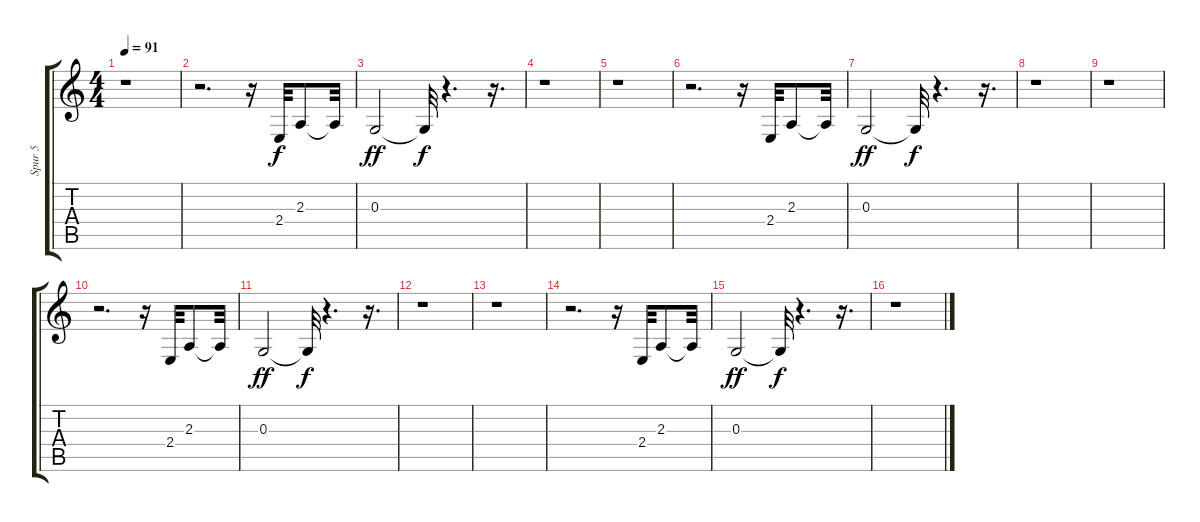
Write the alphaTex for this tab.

\track ("Spur 5" "Spur 5") {instrument honkytonkpiano}
\staff {score tabs}
\tuning (E4 B3 G3 D3 A2 E2) {hide}
\ts (4 4)
\tempo 91
\clef g2
\ks c
r.1{dy f} |
r.2{d} r.16 2.4.32 2.3.8 2.3{t}.32 |
0.3.2{dy ff} 0.3{t}.32{dy f} r.4{d} r.16{d} |
r.1 |
r.1 |
r.2{d} r.16 2.4.32 2.3.8 2.3{t}.32 |
0.3.2{dy ff} 0.3{t}.32{dy f} r.4{d} r.16{d} |
r.1 |
r.1 |
r.2{d} r.16 2.4.32 2.3.8 2.3{t}.32 |
0.3.2{dy ff} 0.3{t}.32{dy f} r.4{d} r.16{d} |
r.1 |
r.1 |
r.2{d} r.16 2.4.32 2.3.8 2.3{t}.32 |
0.3.2{dy ff} 0.3{t}.32{dy f} r.4{d} r.16{d} |
r.1
